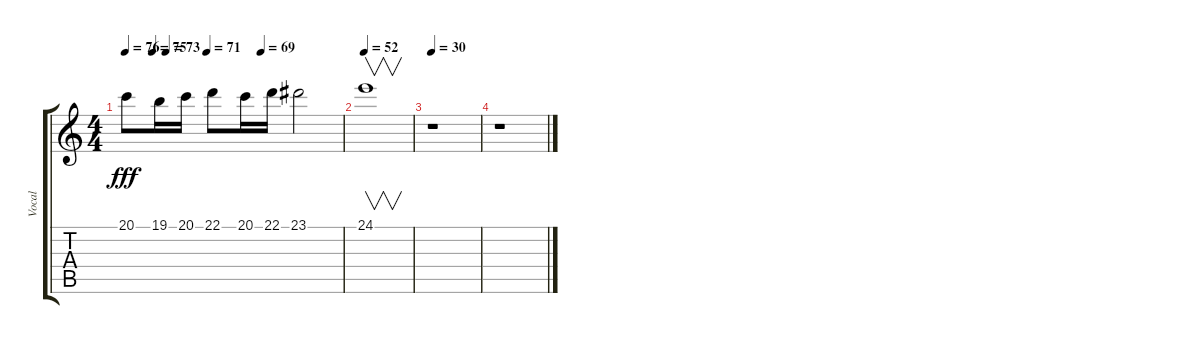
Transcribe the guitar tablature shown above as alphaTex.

\track ("Vocal" "Vocal") {instrument synthvoice}
\staff {score tabs}
\tuning (E4 B3 G3 D3 A2 E2) {hide}
\ts (4 4)
\tempo 76
\tempo (75 0.125)
\tempo (73 0.1875)
\tempo (71 0.375)
\tempo (69 0.625)
\clef g2
\ks c
20.1.8{dy fff} 19.1.16 20.1.16 22.1.8 20.1.16 22.1.16 23.1.2 |
\tempo 52
24.1.1{v} |
\tempo 30
r.1 |
r.1
